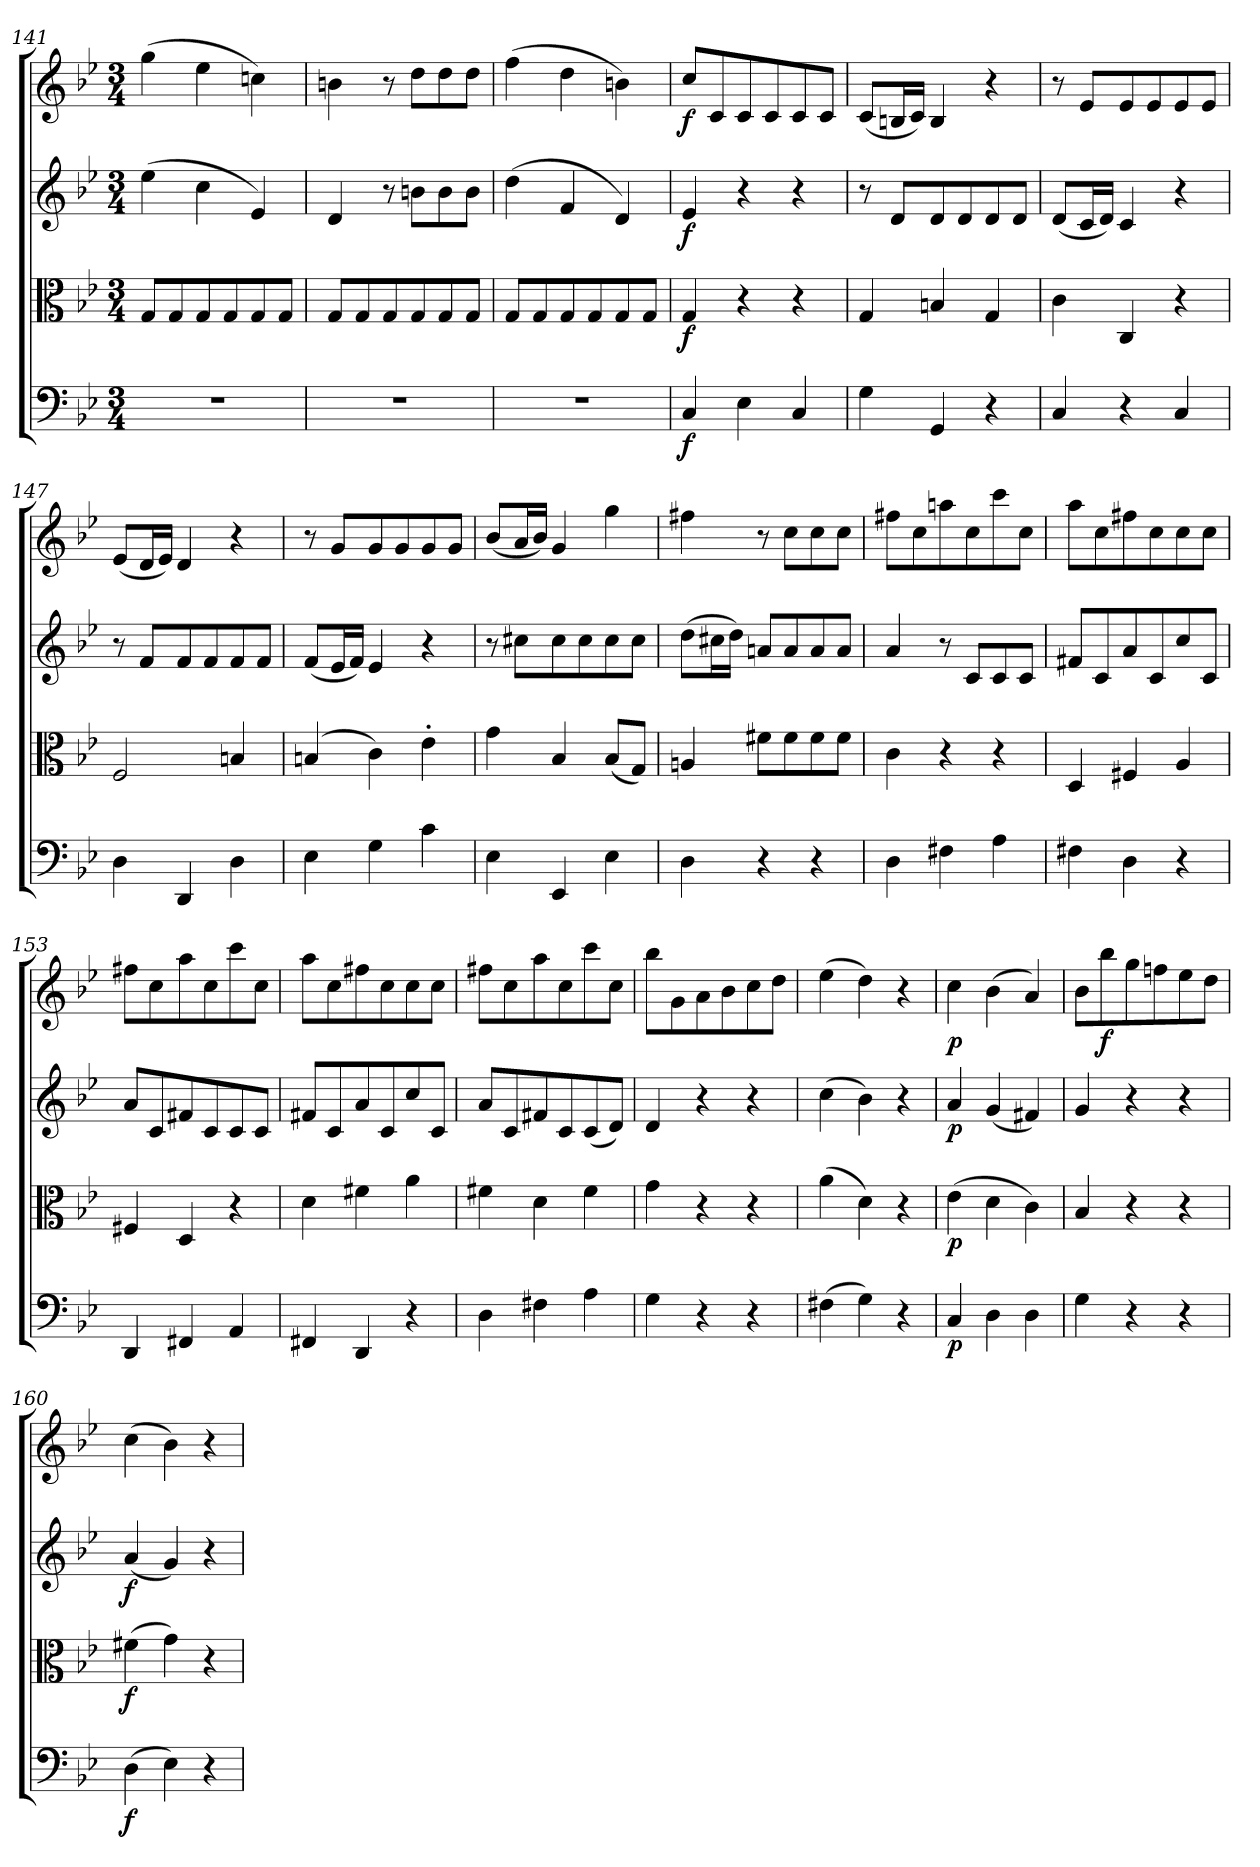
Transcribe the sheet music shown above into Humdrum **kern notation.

**kern	**dynam	**kern	**dynam	**kern	**dynam	**kern	**dynam
*part4	*part4	*part3	*part3	*part2	*part2	*part1	*part1
*staff4	*staff4	*staff3	*staff3	*staff2	*staff2	*staff1	*staff1
*clefF4	*	*clefC3	*	*clefG2	*	*clefG2	*
*k[b-e-]	*	*k[b-e-]	*	*k[b-e-]	*	*k[b-e-]	*
*g:	*	*g:	*	*g:	*	*g:	*
*M3/4	*	*M3/4	*	*M3/4	*	*M3/4	*
=141	=141	=141	=141	=141	=141	=141	=141
2.r	.	8G/L	.	(4ee-\	.	(4gg\	.
.	.	8G/	.	.	.	.	.
.	.	8G/	.	4cc\	.	4ee-\	.
.	.	8G/	.	.	.	.	.
.	.	8G/	.	4e-/)	.	4ccn\)	.
.	.	8G/J	.	.	.	.	.
=142	=142	=142	=142	=142	=142	=142	=142
2.r	.	8G/L	.	4d/	.	4bn\	.
.	.	8G/	.	.	.	.	.
.	.	8G/	.	8r	.	8r	.
.	.	8G/	.	8bn\L	.	8dd\L	.
.	.	8G/	.	8b\	.	8dd\	.
.	.	8G/J	.	8b\J	.	8dd\J	.
=143	=143	=143	=143	=143	=143	=143	=143
2.r	.	8G/L	.	(4dd\	.	(4ff\	.
.	.	8G/	.	.	.	.	.
.	.	8G/	.	4f/	.	4dd\	.
.	.	8G/	.	.	.	.	.
.	.	8G/	.	4d/)	.	4bn\)	.
.	.	8G/J	.	.	.	.	.
=144	=144	=144	=144	=144	=144	=144	=144
4C/	f	4G/	f	4e-/	f	8cc/L	f
.	.	.	.	.	.	8c/	.
4E-\	.	4r	.	4r	.	8c/	.
.	.	.	.	.	.	8c/	.
4C/	.	4r	.	4r	.	8c/	.
.	.	.	.	.	.	8c/J	.
=145	=145	=145	=145	=145	=145	=145	=145
4G\	.	4G/	.	8r	.	(8c/L	.
.	.	.	.	8d/L	.	16Bn/L	.
.	.	.	.	.	.	16c/JJ)	.
4GG/	.	4Bn/	.	8d/	.	4B/	.
.	.	.	.	8d/	.	.	.
4r	.	4G/	.	8d/	.	4r	.
.	.	.	.	8d/J	.	.	.
=146	=146	=146	=146	=146	=146	=146	=146
4C/	.	4c\	.	(8d/L	.	8r	.
.	.	.	.	16c/L	.	8e-/L	.
.	.	.	.	16d/JJ)	.	.	.
4r	.	4C/	.	4c/	.	8e-/	.
.	.	.	.	.	.	8e-/	.
4C/	.	4r	.	4r	.	8e-/	.
.	.	.	.	.	.	8e-/J	.
=147	=147	=147	=147	=147	=147	=147	=147
4D\	.	2F/	.	8r	.	(8e-/L	.
.	.	.	.	8f/L	.	16d/L	.
.	.	.	.	.	.	16e-/JJ)	.
4DD/	.	.	.	8f/	.	4d/	.
.	.	.	.	8f/	.	.	.
4D\	.	4Bn/	.	8f/	.	4r	.
.	.	.	.	8f/J	.	.	.
=148	=148	=148	=148	=148	=148	=148	=148
4E-\	.	(4Bn/	.	(8f/L	.	8r	.
.	.	.	.	16e-/L	.	8g/L	.
.	.	.	.	16f/JJ)	.	.	.
4G\	.	4c\)	.	4e-/	.	8g/	.
.	.	.	.	.	.	8g/	.
4c\	.	4e-'\	.	4r	.	8g/	.
.	.	.	.	.	.	8g/J	.
=149	=149	=149	=149	=149	=149	=149	=149
4E-\	.	4g\	.	8r	.	(8b-/L	.
.	.	.	.	8cc#X\L	.	16a/L	.
.	.	.	.	.	.	16b-/JJ)	.
4EE-/	.	4B-/	.	8cc#\	.	4g/	.
.	.	.	.	8cc#\	.	.	.
4E-\	.	(8B-/L	.	8cc#\	.	4gg\	.
.	.	8G/J)	.	8cc#\J	.	.	.
=150	=150	=150	=150	=150	=150	=150	=150
4D\	.	4An/	.	(8dd\L	.	4ff#X\	.
.	.	.	.	16cc#X\L	.	.	.
.	.	.	.	16dd\JJ)	.	.	.
4r	.	8f#X\L	.	8an/L	.	8r	.
.	.	8f#\	.	8a/	.	8cc\L	.
4r	.	8f#\	.	8a/	.	8cc\	.
.	.	8f#\J	.	8a/J	.	8cc\J	.
=151	=151	=151	=151	=151	=151	=151	=151
4D\	.	4c\	.	4a/	.	8ff#X\L	.
.	.	.	.	.	.	8cc\	.
4F#X\	.	4r	.	8r	.	8aan\	.
.	.	.	.	8c/L	.	8cc\	.
4A\	.	4r	.	8c/	.	8ccc\	.
.	.	.	.	8c/J	.	8cc\J	.
=152	=152	=152	=152	=152	=152	=152	=152
4F#X\	.	4D/	.	8f#X/L	.	8aa\L	.
.	.	.	.	8c/	.	8cc\	.
4D\	.	4F#X/	.	8a/	.	8ff#X\	.
.	.	.	.	8c/	.	8cc\	.
4r	.	4A/	.	8cc/	.	8cc\	.
.	.	.	.	8c/J	.	8cc\J	.
=153	=153	=153	=153	=153	=153	=153	=153
4DD/	.	4F#X/	.	8a/L	.	8ff#X\L	.
.	.	.	.	8c/	.	8cc\	.
4FF#X/	.	4D/	.	8f#X/	.	8aa\	.
.	.	.	.	8c/	.	8cc\	.
4AA/	.	4r	.	8c/	.	8ccc\	.
.	.	.	.	8c/J	.	8cc\J	.
=154	=154	=154	=154	=154	=154	=154	=154
4FF#X/	.	4d\	.	8f#X/L	.	8aa\L	.
.	.	.	.	8c/	.	8cc\	.
4DD/	.	4f#X\	.	8a/	.	8ff#X\	.
.	.	.	.	8c/	.	8cc\	.
4r	.	4a\	.	8cc/	.	8cc\	.
.	.	.	.	8c/J	.	8cc\J	.
=155	=155	=155	=155	=155	=155	=155	=155
4D\	.	4f#X\	.	8a/L	.	8ff#X\L	.
.	.	.	.	8c/	.	8cc\	.
4F#X\	.	4d\	.	8f#X/	.	8aa\	.
.	.	.	.	8c/	.	8cc\	.
4A\	.	4f#\	.	(8c/	.	8ccc\	.
.	.	.	.	8d/J)	.	8cc\J	.
=156	=156	=156	=156	=156	=156	=156	=156
4G\	.	4g\	.	4d/	.	8bb-\L	.
.	.	.	.	.	.	8g\	.
4r	.	4r	.	4r	.	8a\	.
.	.	.	.	.	.	8b-\	.
4r	.	4r	.	4r	.	8cc\	.
.	.	.	.	.	.	8dd\J	.
=157	=157	=157	=157	=157	=157	=157	=157
(4F#X\	.	(4a\	.	(4cc\	.	(4ee-\	.
4G\)	.	4d\)	.	4b-\)	.	4dd\)	.
4r	.	4r	.	4r	.	4r	.
=158	=158	=158	=158	=158	=158	=158	=158
4C/	p	(4e-\	p	4a/	p	4cc\	p
4D\	.	4d\	.	(4g/	.	(4b-\	.
4D\	.	4c\)	.	4f#X/)	.	4a/)	.
=159	=159	=159	=159	=159	=159	=159	=159
4G\	.	4B-/	.	4g/	.	8b-\L	.
.	.	.	.	.	.	8bb-\	f
4r	.	4r	.	4r	.	8gg\	.
.	.	.	.	.	.	8ffn\	.
4r	.	4r	.	4r	.	8ee-\	.
.	.	.	.	.	.	8dd\J	.
=160	=160	=160	=160	=160	=160	=160	=160
(4D\	f	(4f#X\	f	(4a/	f	(4cc\	.
4E-\)	.	4g\)	.	4g/)	.	4b-\)	.
4r	.	4r	.	4r	.	4r	.
=	=	=	=	=	=	=	=
*-	*-	*-	*-	*-	*-	*-	*-
